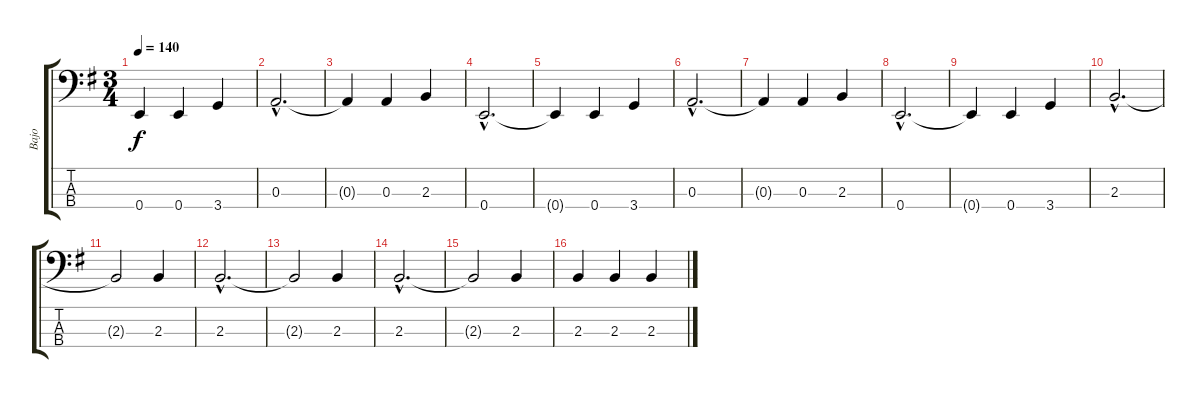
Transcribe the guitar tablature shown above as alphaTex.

\track ("Bajo" "Bajo") {instrument electricbassfinger}
\staff {score tabs}
\tuning (G2 D2 A1 E1) {hide}
\ts (3 4)
\tempo 140
\clef f4
\ks g
0.4{t}.4{dy f} 0.4.4 3.4.4 |
0.3{hac}.2{d} |
0.3{t}.4 0.3.4 2.3.4 |
0.4{hac}.2{d} |
0.4{t}.4 0.4.4 3.4.4 |
0.3{hac}.2{d} |
0.3{t}.4 0.3.4 2.3.4 |
0.4{hac}.2{d} |
0.4{t}.4 0.4.4 3.4.4 |
2.3{hac}.2{d} |
2.3{t}.2 2.3.4 |
2.3{hac}.2{d} |
2.3{t}.2 2.3.4 |
2.3{hac}.2{d} |
2.3{t}.2 2.3.4 |
2.3.4 2.3.4 2.3.4
